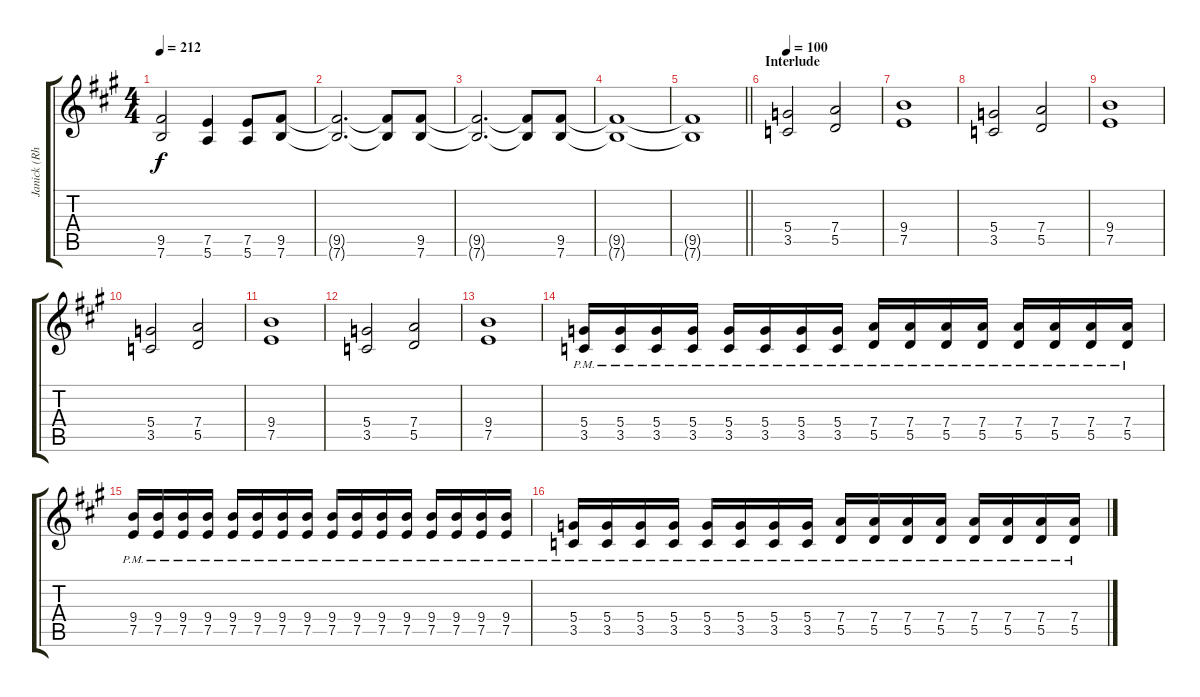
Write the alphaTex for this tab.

\track ("Janick (Rhythm 2)" "Janick (Rh") {instrument overdrivenguitar}
\staff {score tabs}
\tuning (E4 B3 G3 D3 A2 E2) {hide}
\ts (4 4)
\tempo 212
\clef g2
\ks a
(9.5 7.6).2{dy f} (7.5 5.6).4 (7.5 5.6).8 (9.5 7.6).8 |
(9.5{t} 7.6{t}).2{d} (9.5{t} 7.6{t}).8 (9.5 7.6).8 |
(9.5{t} 7.6{t}).2{d} (9.5{t} 7.6{t}).8 (9.5 7.6).8 |
(9.5{t} 7.6{t}).1 |
\barLineRight lightlight
(9.5{t} 7.6{t}).1 |
\section ("" "Interlude")
\tempo 100
(5.4 3.5).2 (7.4 5.5).2 |
(9.4 7.5).1 |
(5.4 3.5).2 (7.4 5.5).2 |
(9.4 7.5).1 |
(5.4 3.5).2 (7.4 5.5).2 |
(9.4 7.5).1 |
(5.4 3.5).2 (7.4 5.5).2 |
(9.4 7.5).1 |
(5.4{pm} 3.5{pm}).16 (5.4{pm} 3.5{pm}).16 (5.4{pm} 3.5{pm}).16 (5.4{pm} 3.5{pm}).16 (5.4{pm} 3.5{pm}).16 (5.4{pm} 3.5{pm}).16 (5.4{pm} 3.5{pm}).16 (5.4{pm} 3.5{pm}).16 (7.4{pm} 5.5{pm}).16 (7.4{pm} 5.5{pm}).16 (7.4{pm} 5.5{pm}).16 (7.4{pm} 5.5{pm}).16 (7.4{pm} 5.5{pm}).16 (7.4{pm} 5.5{pm}).16 (7.4{pm} 5.5{pm}).16 (7.4{pm} 5.5{pm}).16 |
(9.4{pm} 7.5{pm}).16 (9.4{pm} 7.5{pm}).16 (9.4{pm} 7.5{pm}).16 (9.4{pm} 7.5{pm}).16 (9.4{pm} 7.5{pm}).16 (9.4{pm} 7.5{pm}).16 (9.4{pm} 7.5{pm}).16 (9.4{pm} 7.5{pm}).16 (9.4{pm} 7.5{pm}).16 (9.4{pm} 7.5{pm}).16 (9.4{pm} 7.5{pm}).16 (9.4{pm} 7.5{pm}).16 (9.4{pm} 7.5{pm}).16 (9.4{pm} 7.5{pm}).16 (9.4{pm} 7.5{pm}).16 (9.4{pm} 7.5{pm}).16 |
(5.4{pm} 3.5{pm}).16 (5.4{pm} 3.5{pm}).16 (5.4{pm} 3.5{pm}).16 (5.4{pm} 3.5{pm}).16 (5.4{pm} 3.5{pm}).16 (5.4{pm} 3.5{pm}).16 (5.4{pm} 3.5{pm}).16 (5.4{pm} 3.5{pm}).16 (7.4{pm} 5.5{pm}).16 (7.4{pm} 5.5{pm}).16 (7.4{pm} 5.5{pm}).16 (7.4{pm} 5.5{pm}).16 (7.4{pm} 5.5{pm}).16 (7.4{pm} 5.5{pm}).16 (7.4{pm} 5.5{pm}).16 (7.4{pm} 5.5{pm}).16
